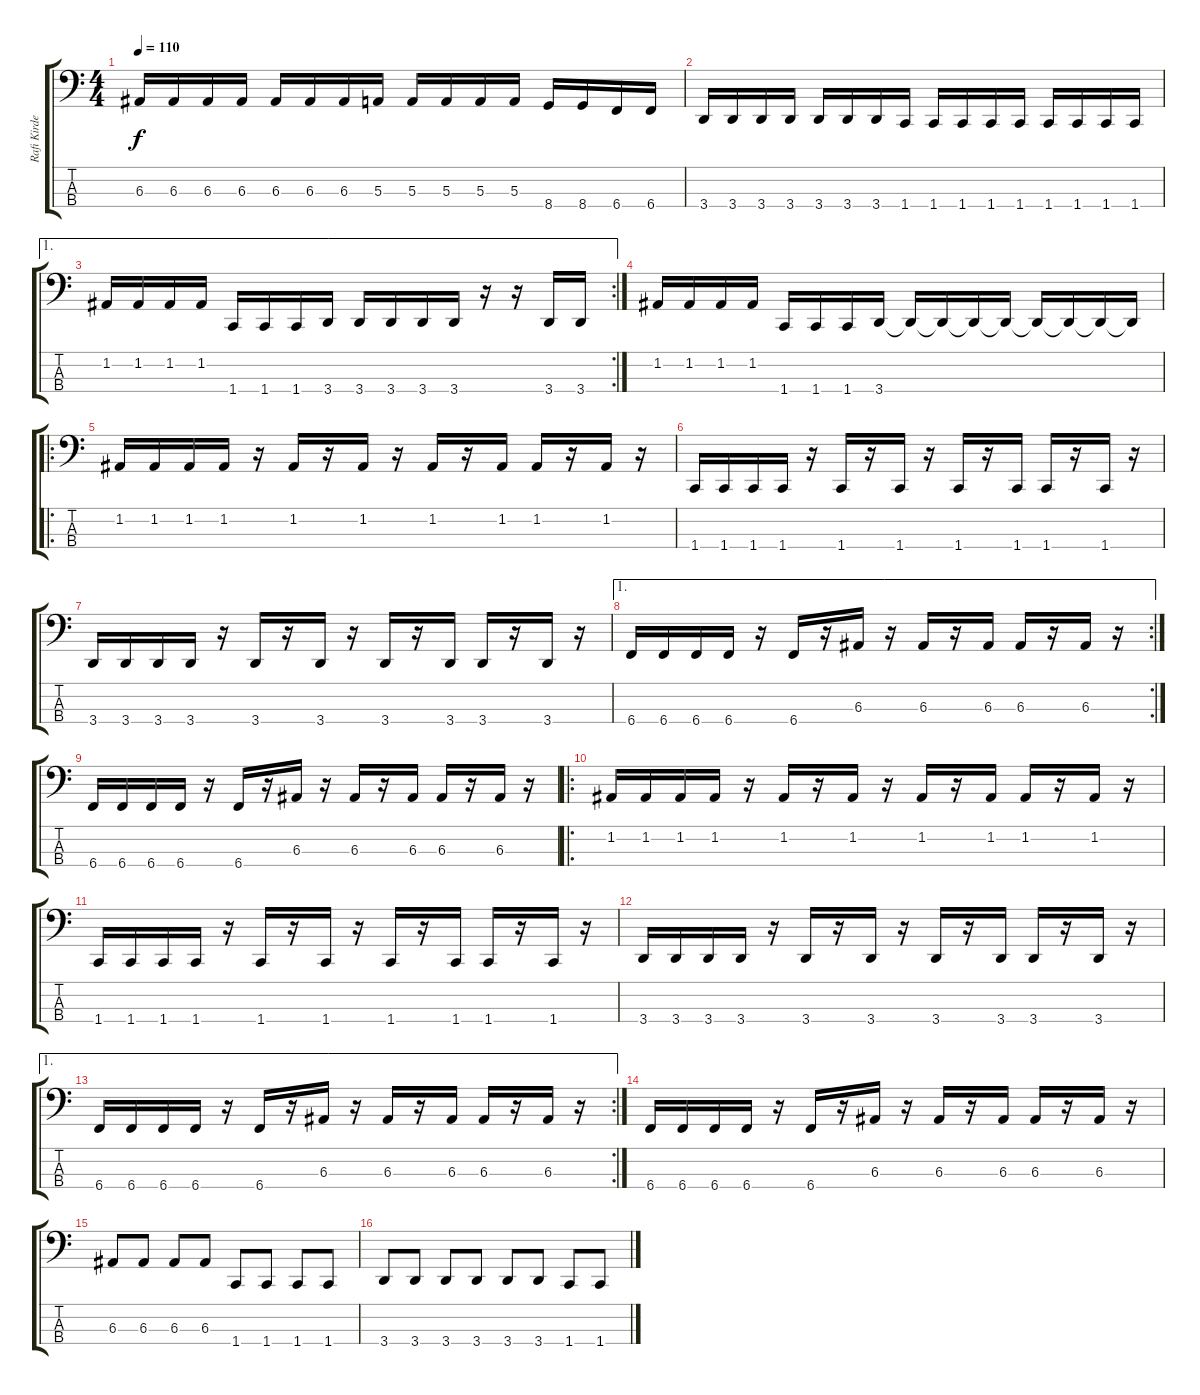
\track ("Rafi Kirder" "Rafi Kirde") {instrument electricbasspick}
\staff {score tabs}
\tuning (D2 A1 E1 B0) {hide}
\ts (4 4)
\tempo 110
\clef f4
\ks c
6.3.16{dy f} 6.3.16 6.3.16 6.3.16 6.3.16 6.3.16 6.3.16 5.3.16 5.3.16 5.3.16 5.3.16 5.3.16 8.4.16 8.4.16 6.4.16 6.4.16 |
3.4.16 3.4.16 3.4.16 3.4.16 3.4.16 3.4.16 3.4.16 1.4.16 1.4.16 1.4.16 1.4.16 1.4.16 1.4.16 1.4.16 1.4.16 1.4.16 |
\ae 1
\rc 2
1.2.16 1.2.16 1.2.16 1.2.16 1.4.16 1.4.16 1.4.16 3.4.16 3.4.16 3.4.16 3.4.16 3.4.16 r.16 r.16 3.4.16 3.4.16 |
1.2.16 1.2.16 1.2.16 1.2.16 1.4.16 1.4.16 1.4.16 3.4.16 3.4{t}.16 3.4{t}.16 3.4{t}.16 3.4{t}.16 3.4{t}.16 3.4{t}.16 3.4{t}.16 3.4{t}.16 |
\ro
1.2.16 1.2.16 1.2.16 1.2.16 r.16 1.2.16 r.16 1.2.16 r.16 1.2.16 r.16 1.2.16 1.2.16 r.16 1.2.16 r.16 |
1.4.16 1.4.16 1.4.16 1.4.16 r.16 1.4.16 r.16 1.4.16 r.16 1.4.16 r.16 1.4.16 1.4.16 r.16 1.4.16 r.16 |
3.4.16 3.4.16 3.4.16 3.4.16 r.16 3.4.16 r.16 3.4.16 r.16 3.4.16 r.16 3.4.16 3.4.16 r.16 3.4.16 r.16 |
\ae 1
\rc 2
6.4.16 6.4.16 6.4.16 6.4.16 r.16 6.4.16 r.16 6.3.16 r.16 6.3.16 r.16 6.3.16 6.3.16 r.16 6.3.16 r.16 |
6.4.16 6.4.16 6.4.16 6.4.16 r.16 6.4.16 r.16 6.3.16 r.16 6.3.16 r.16 6.3.16 6.3.16 r.16 6.3.16 r.16 |
\ro
1.2.16 1.2.16 1.2.16 1.2.16 r.16 1.2.16 r.16 1.2.16 r.16 1.2.16 r.16 1.2.16 1.2.16 r.16 1.2.16 r.16 |
1.4.16 1.4.16 1.4.16 1.4.16 r.16 1.4.16 r.16 1.4.16 r.16 1.4.16 r.16 1.4.16 1.4.16 r.16 1.4.16 r.16 |
3.4.16 3.4.16 3.4.16 3.4.16 r.16 3.4.16 r.16 3.4.16 r.16 3.4.16 r.16 3.4.16 3.4.16 r.16 3.4.16 r.16 |
\ae 1
\rc 2
6.4.16 6.4.16 6.4.16 6.4.16 r.16 6.4.16 r.16 6.3.16 r.16 6.3.16 r.16 6.3.16 6.3.16 r.16 6.3.16 r.16 |
6.4.16 6.4.16 6.4.16 6.4.16 r.16 6.4.16 r.16 6.3.16 r.16 6.3.16 r.16 6.3.16 6.3.16 r.16 6.3.16 r.16 |
6.3.8 6.3.8 6.3.8 6.3.8 1.4.8 1.4.8 1.4.8 1.4.8 |
3.4.8 3.4.8 3.4.8 3.4.8 3.4.8 3.4.8 1.4.8 1.4.8
